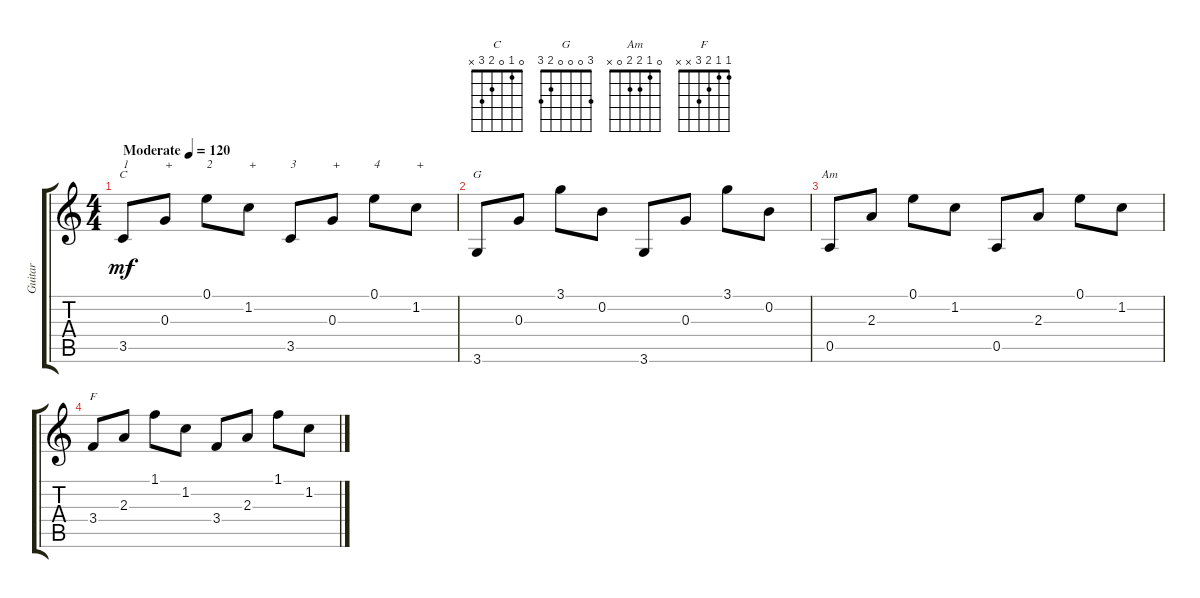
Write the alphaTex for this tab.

\track ("Guitar" "Guitar") {instrument acousticguitarnylon}
\staff {score tabs}
\tuning (E4 B3 G3 D3 A2 E2) {hide}
\chord ("C" 0 1 0 2 3 x)
\chord ("G" 3 0 0 0 2 3)
\chord ("Am" 0 1 2 2 0 x)
\chord ("F" 1 1 2 3 x x)
\ts (4 4)
\tempo (120 "Moderate")
\clef g2
\ks c
3.5.8{ch "C" txt "1" dy mf instrument acousticguitarnylon} 0.3.8{txt "+"} 0.1.8{txt "2"} 1.2.8{txt "+"} 3.5.8{txt "3"} 0.3.8{txt "+"} 0.1.8{txt "4"} 1.2.8{txt "+"} |
3.6.8{ch "G"} 0.3.8 3.1.8 0.2.8 3.6.8 0.3.8 3.1.8 0.2.8 |
0.5.8{ch "Am"} 2.3.8 0.1.8 1.2.8 0.5.8 2.3.8 0.1.8 1.2.8 |
3.4.8{ch "F"} 2.3.8 1.1.8 1.2.8 3.4.8 2.3.8 1.1.8 1.2.8
